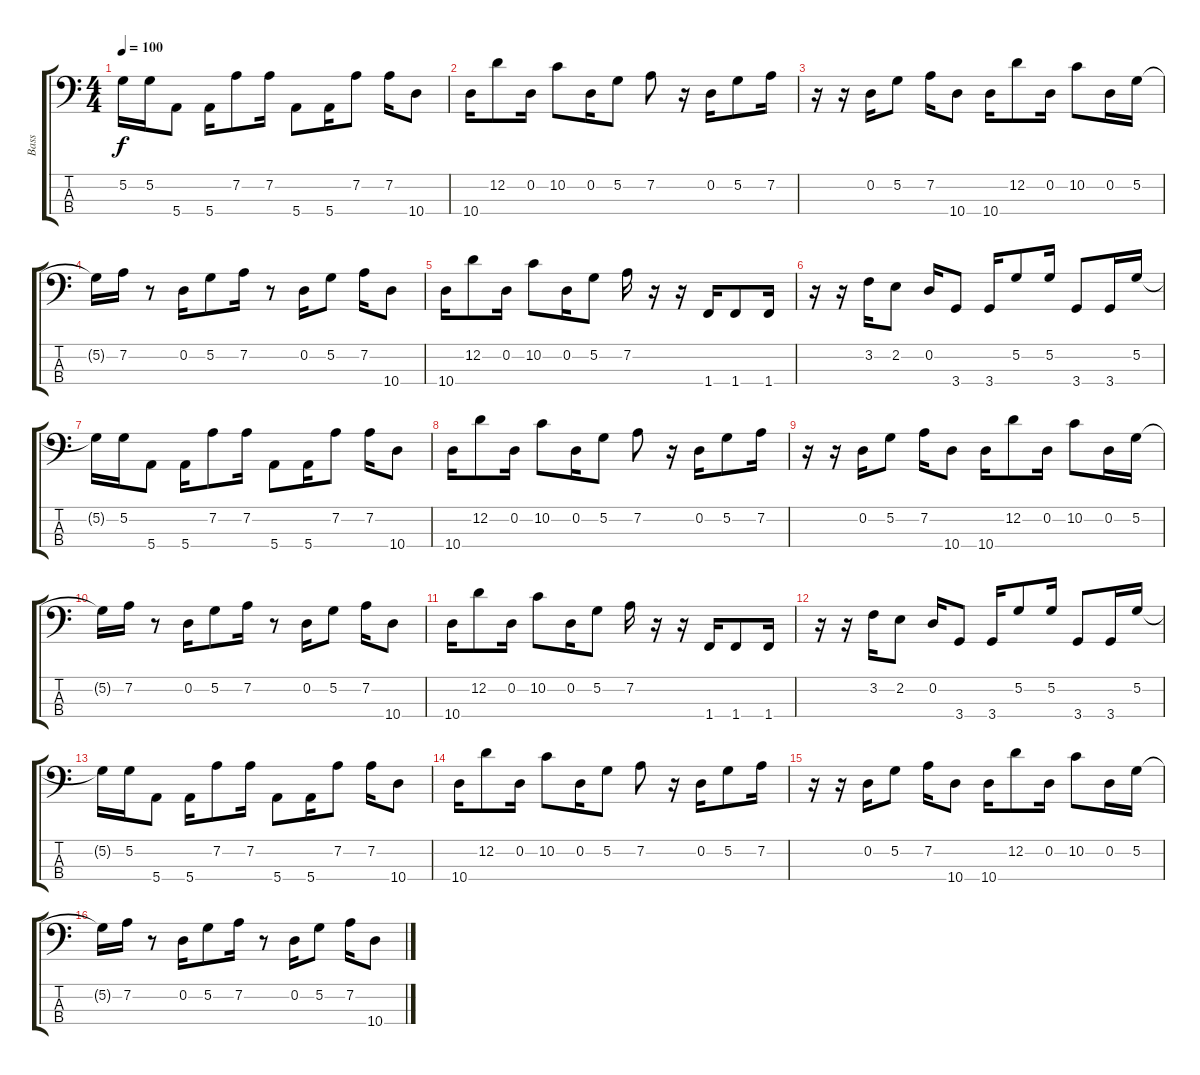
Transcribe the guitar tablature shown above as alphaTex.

\track ("Bass" "Bass") {instrument acousticbass}
\staff {score tabs}
\tuning (G2 D2 A1 E1) {hide}
\ts (4 4)
\tempo 100
\clef f4
\ks c
5.2{t}.16{dy f} 5.2.16 5.4.8 5.4.16 7.2.8 7.2.16 5.4.8 5.4.16 7.2.8 7.2.16 10.4.8 |
10.4.16 12.2.8 0.2.16 10.2.8 0.2.16 5.2.8 7.2.8 r.16 0.2.16 5.2.8 7.2.16 |
r.16 r.16 0.2.16 5.2.8 7.2.16 10.4.8 10.4.16 12.2.8 0.2.16 10.2.8 0.2.16 5.2.16 |
5.2{t}.16 7.2.16 r.8 0.2.16 5.2.8 7.2.16 r.8 0.2.16 5.2.8 7.2.16 10.4.8 |
10.4.16 12.2.8 0.2.16 10.2.8 0.2.16 5.2.8 7.2.16 r.16 r.16 1.4.16 1.4.8 1.4.16 |
r.16 r.16 3.2.16 2.2.8 0.2.16 3.4.8 3.4.16 5.2.8 5.2.16 3.4.8 3.4.16 5.2.16 |
5.2{t}.16 5.2.16 5.4.8 5.4.16 7.2.8 7.2.16 5.4.8 5.4.16 7.2.8 7.2.16 10.4.8 |
10.4.16 12.2.8 0.2.16 10.2.8 0.2.16 5.2.8 7.2.8 r.16 0.2.16 5.2.8 7.2.16 |
r.16 r.16 0.2.16 5.2.8 7.2.16 10.4.8 10.4.16 12.2.8 0.2.16 10.2.8 0.2.16 5.2.16 |
5.2{t}.16 7.2.16 r.8 0.2.16 5.2.8 7.2.16 r.8 0.2.16 5.2.8 7.2.16 10.4.8 |
10.4.16 12.2.8 0.2.16 10.2.8 0.2.16 5.2.8 7.2.16 r.16 r.16 1.4.16 1.4.8 1.4.16 |
r.16 r.16 3.2.16 2.2.8 0.2.16 3.4.8 3.4.16 5.2.8 5.2.16 3.4.8 3.4.16 5.2.16 |
5.2{t}.16 5.2.16 5.4.8 5.4.16 7.2.8 7.2.16 5.4.8 5.4.16 7.2.8 7.2.16 10.4.8 |
10.4.16 12.2.8 0.2.16 10.2.8 0.2.16 5.2.8 7.2.8 r.16 0.2.16 5.2.8 7.2.16 |
r.16 r.16 0.2.16 5.2.8 7.2.16 10.4.8 10.4.16 12.2.8 0.2.16 10.2.8 0.2.16 5.2.16 |
5.2{t}.16 7.2.16 r.8 0.2.16 5.2.8 7.2.16 r.8 0.2.16 5.2.8 7.2.16 10.4.8
